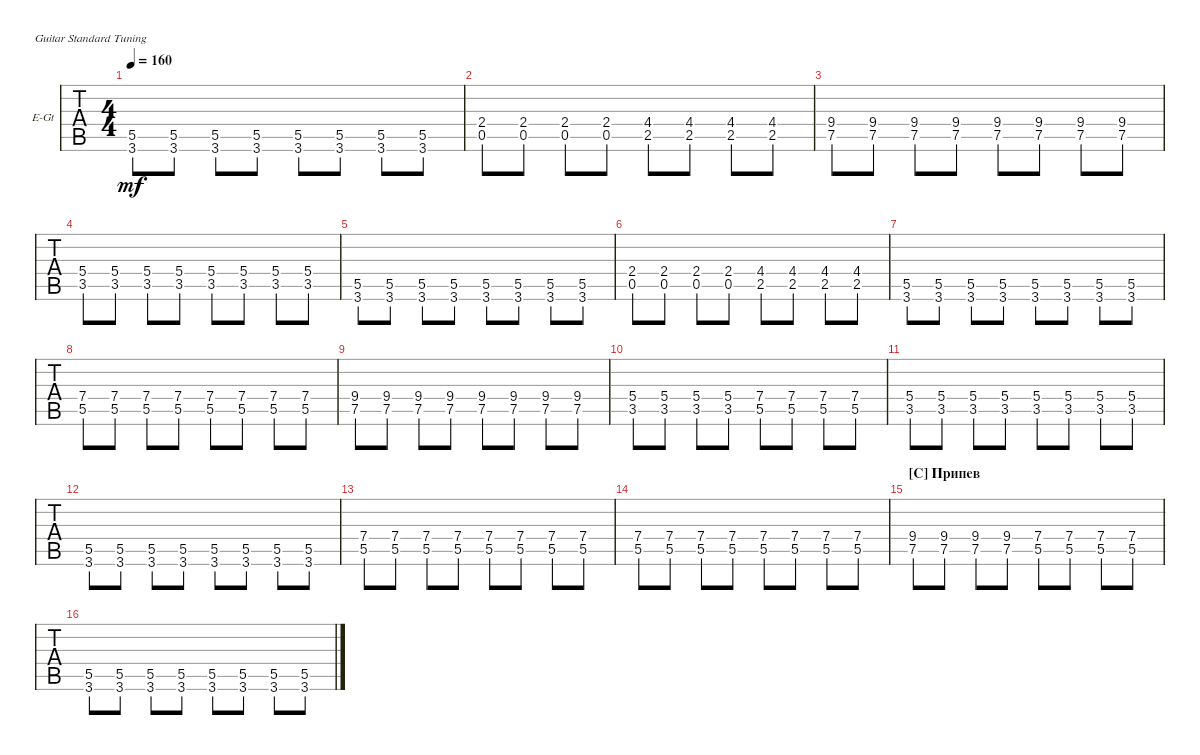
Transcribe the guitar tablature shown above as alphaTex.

\bracketExtendMode groupsimilarinstruments
\firstSystemTrackNameOrientation horizontal
\otherSystemsTrackNameOrientation horizontal
\track ("Electric Guitar" "E-Gt") {instrument distortionguitar}
\staff {tabs}
\tuning (E4 B3 G3 D3 A2 E2)
\ts (4 4)
\tempo 160
\clef g2
\scale
0.333333
\ks c
(3.6 5.5).8{dy mf} (3.6 5.5).8 (3.6 5.5).8 (3.6 5.5).8 (3.6 5.5).8 (3.6 5.5).8 (3.6 5.5).8 (3.6 5.5).8 |
\scale
0.333333 (0.5 2.4).8 (0.5 2.4).8 (0.5 2.4).8 (0.5 2.4).8 (2.5 4.4).8 (2.5 4.4).8 (2.5 4.4).8 (2.5 4.4).8 |
\scale
0.333333 (7.5 9.4).8 (7.5 9.4).8 (7.5 9.4).8 (7.5 9.4).8 (7.5 9.4).8 (7.5 9.4).8 (7.5 9.4).8 (7.5 9.4).8 |
\scale
0.333333 (3.5 5.4).8 (3.5 5.4).8 (3.5 5.4).8 (3.5 5.4).8 (3.5 5.4).8 (3.5 5.4).8 (3.5 5.4).8 (3.5 5.4).8 |
\scale
0.333333 (3.6 5.5).8 (3.6 5.5).8 (3.6 5.5).8 (3.6 5.5).8 (3.6 5.5).8 (3.6 5.5).8 (3.6 5.5).8 (3.6 5.5).8 |
\scale
0.333333 (0.5 2.4).8 (0.5 2.4).8 (0.5 2.4).8 (0.5 2.4).8 (2.5 4.4).8 (2.5 4.4).8 (2.5 4.4).8 (2.5 4.4).8 |
\scale
0.333333 (3.6 5.5).8 (3.6 5.5).8 (3.6 5.5).8 (3.6 5.5).8 (3.6 5.5).8 (3.6 5.5).8 (3.6 5.5).8 (3.6 5.5).8 |
\scale
0.333333 (5.5 7.4).8 (5.5 7.4).8 (5.5 7.4).8 (5.5 7.4).8 (5.5 7.4).8 (5.5 7.4).8 (5.5 7.4).8 (5.5 7.4).8 |
\scale
0.333333 (7.5 9.4).8 (7.5 9.4).8 (7.5 9.4).8 (7.5 9.4).8 (7.5 9.4).8 (7.5 9.4).8 (7.5 9.4).8 (7.5 9.4).8 |
\scale
0.333333 (3.5 5.4).8 (3.5 5.4).8 (3.5 5.4).8 (3.5 5.4).8 (5.5 7.4).8 (5.5 7.4).8 (5.5 7.4).8 (5.5 7.4).8 |
\scale
0.333333 (3.5 5.4).8 (3.5 5.4).8 (3.5 5.4).8 (3.5 5.4).8 (3.5 5.4).8 (3.5 5.4).8 (3.5 5.4).8 (3.5 5.4).8 |
\scale
0.333333 (3.6 5.5).8 (3.6 5.5).8 (3.6 5.5).8 (3.6 5.5).8 (3.6 5.5).8 (3.6 5.5).8 (3.6 5.5).8 (3.6 5.5).8 |
\scale
0.333333 (5.5 7.4).8 (5.5 7.4).8 (5.5 7.4).8 (5.5 7.4).8 (5.5 7.4).8 (5.5 7.4).8 (5.5 7.4).8 (5.5 7.4).8 |
\scale
0.333333 (5.5 7.4).8 (5.5 7.4).8 (5.5 7.4).8 (5.5 7.4).8 (5.5 7.4).8 (5.5 7.4).8 (5.5 7.4).8 (5.5 7.4).8 |
\section ("C" "Припев")
\scale
0.333333 (7.5 9.4).8 (7.5 9.4).8 (7.5 9.4).8 (7.5 9.4).8 (5.5 7.4).8 (5.5 7.4).8 (5.5 7.4).8 (5.5 7.4).8 |
\scale
0.333333 (3.6 5.5).8 (3.6 5.5).8 (3.6 5.5).8 (3.6 5.5).8 (3.6 5.5).8 (3.6 5.5).8 (3.6 5.5).8 (3.6 5.5).8
